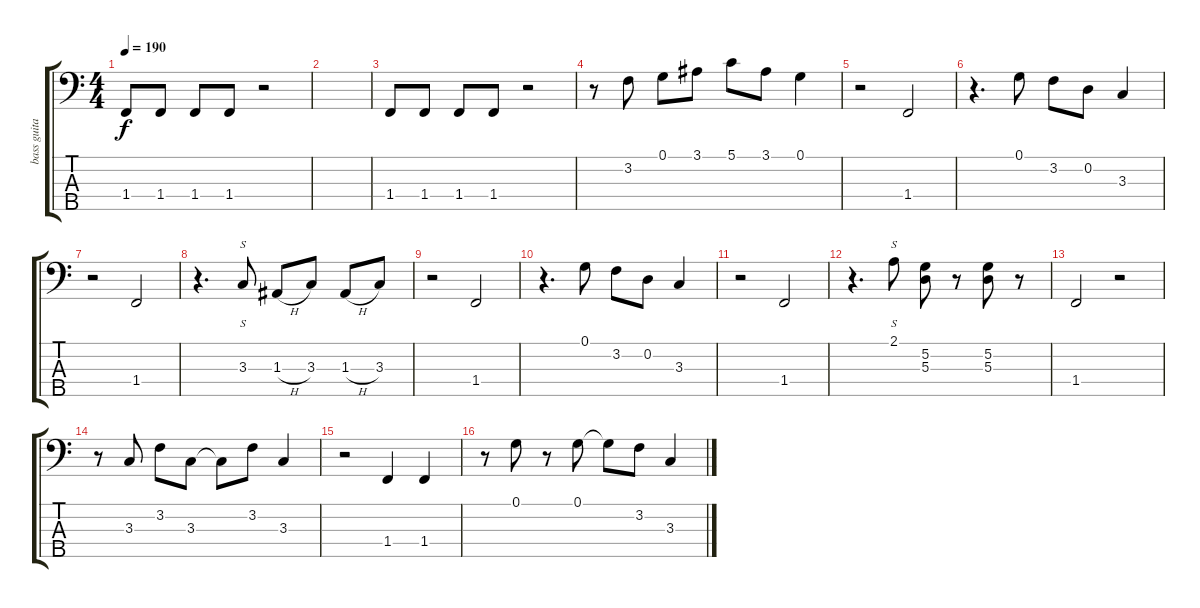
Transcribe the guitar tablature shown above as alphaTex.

\track ("bass guitar" "bass guita") {instrument electricbassfinger}
\staff {score tabs}
\tuning (G2 D2 A1 E1 B0) {hide}
\ts (4 4)
\tempo 190
\clef f4
\ks c
1.4.8{dy f} 1.4.8 1.4.8 1.4.8 r.2 |
|
1.4.8 1.4.8 1.4.8 1.4.8 r.2 |
r.8 3.2.8 0.1.8 3.1.8 5.1.8 3.1.8 0.1.4 |
r.2 1.4.2 |
r.4{d} 0.1.8 3.2.8 0.2.8 3.3.4 |
r.2 1.4.2 |
r.4{d} 3.3.8{s} 1.3{h}.8 3.3.8 1.3{h}.8 3.3.8 |
r.2 1.4.2 |
r.4{d} 0.1.8 3.2.8 0.2.8 3.3.4 |
r.2 1.4.2 |
r.4{d} 2.1.8{s} (5.2 5.3).8 r.8 (5.2 5.3).8 r.8 |
1.4.2 r.2 |
r.8 3.3.8 3.2.8 3.3.8 3.3{t}.8 3.2.8 3.3.4 |
r.2 1.4.4 1.4.4 |
r.8 0.1.8 r.8 0.1.8 0.1{t}.8 3.2.8 3.3.4
